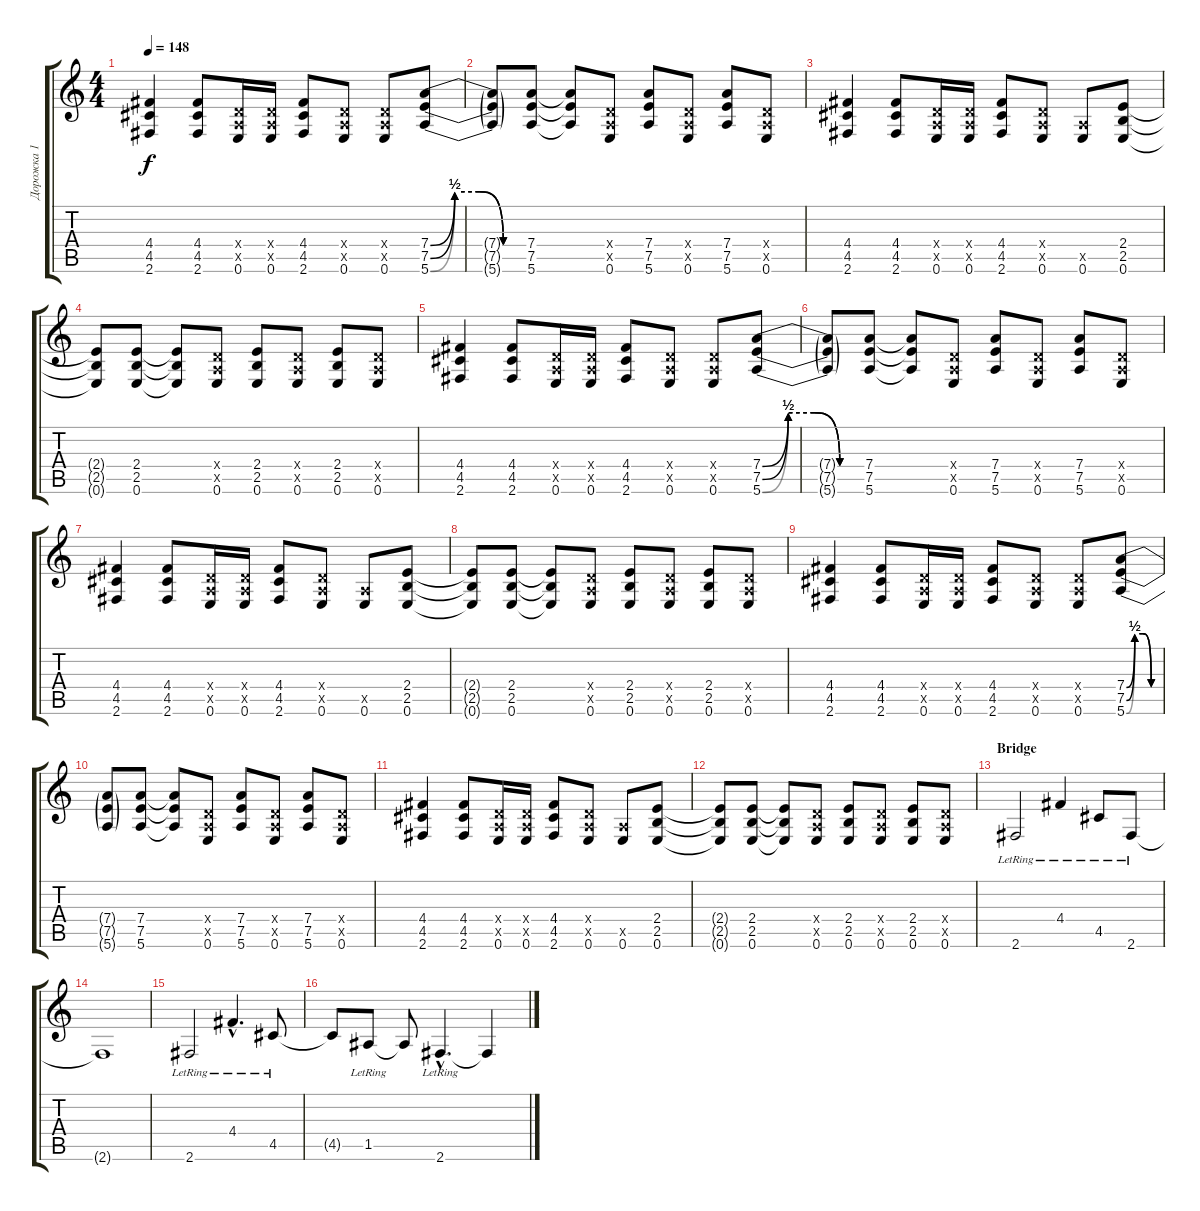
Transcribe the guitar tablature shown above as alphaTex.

\track ("Дорожка 1" "Дорожка 1") {instrument distortionguitar}
\staff {score tabs}
\tuning (E4 B3 G3 D3 A2 E2) {hide}
\ts (4 4)
\tempo 148
\clef g2
\ks c
(4.4 4.5 2.6).4{dy f volume 13 instrument distortionguitar} (4.4 4.5 2.6).8 (0.4{x} 0.5{x} 0.6).16 (0.4{x} 0.5{x} 0.6).16 (4.4 4.5 2.6).8 (0.4{x} 0.5{x} 0.6).8 (0.4{x} 0.5{x} 0.6).8 (7.4{be (custom 0 0 15 2 30 2 45 0 60 0)} 7.5{be (custom 0 0 15 2 30 2 45 0 60 0)} 5.6{be (custom 0 0 15 2 30 2 45 0 60 0)}).8 |
(7.4{t} 7.5{t} 5.6{t}).8 (7.4 7.5 5.6).8 (7.4{t} 7.5{t} 5.6{t}).8 (0.4{x} 0.5{x} 0.6).8 (7.4 7.5 5.6).8 (0.4{x} 0.5{x} 0.6).8 (7.4 7.5 5.6).8 (0.4{x} 0.5{x} 0.6).8 |
(4.4 4.5 2.6).4{volume 13 instrument distortionguitar} (4.4 4.5 2.6).8 (0.4{x} 0.5{x} 0.6).16 (0.4{x} 0.5{x} 0.6).16 (4.4 4.5 2.6).8 (0.4{x} 0.5{x} 0.6).8 (0.5{x} 0.6).8 (2.4 2.5 0.6).8 |
(2.4{t} 2.5{t} 0.6{t}).8 (2.4 2.5 0.6).8 (2.4{t} 2.5{t} 0.6{t}).8 (0.4{x} 0.5{x} 0.6).8 (2.4 2.5 0.6).8 (0.4{x} 0.5{x} 0.6).8 (2.4 2.5 0.6).8 (0.4{x} 0.5{x} 0.6).8 |
(4.4 4.5 2.6).4{volume 13 instrument distortionguitar} (4.4 4.5 2.6).8 (0.4{x} 0.5{x} 0.6).16 (0.4{x} 0.5{x} 0.6).16 (4.4 4.5 2.6).8 (0.4{x} 0.5{x} 0.6).8 (0.4{x} 0.5{x} 0.6).8 (7.4{be (custom 0 0 15 2 30 2 45 0 60 0)} 7.5{be (custom 0 0 15 2 30 2 45 0 60 0)} 5.6{be (custom 0 0 15 2 30 2 45 0 60 0)}).8 |
(7.4{t} 7.5{t} 5.6{t}).8 (7.4 7.5 5.6).8 (7.4{t} 7.5{t} 5.6{t}).8 (0.4{x} 0.5{x} 0.6).8 (7.4 7.5 5.6).8 (0.4{x} 0.5{x} 0.6).8 (7.4 7.5 5.6).8 (0.4{x} 0.5{x} 0.6).8 |
(4.4 4.5 2.6).4{volume 13 instrument distortionguitar} (4.4 4.5 2.6).8 (0.4{x} 0.5{x} 0.6).16 (0.4{x} 0.5{x} 0.6).16 (4.4 4.5 2.6).8 (0.4{x} 0.5{x} 0.6).8 (0.5{x} 0.6).8 (2.4 2.5 0.6).8 |
(2.4{t} 2.5{t} 0.6{t}).8 (2.4 2.5 0.6).8 (2.4{t} 2.5{t} 0.6{t}).8 (0.4{x} 0.5{x} 0.6).8 (2.4 2.5 0.6).8 (0.4{x} 0.5{x} 0.6).8 (2.4 2.5 0.6).8 (0.4{x} 0.5{x} 0.6).8 |
(4.4 4.5 2.6).4{volume 13 instrument distortionguitar} (4.4 4.5 2.6).8 (0.4{x} 0.5{x} 0.6).16 (0.4{x} 0.5{x} 0.6).16 (4.4 4.5 2.6).8 (0.4{x} 0.5{x} 0.6).8 (0.4{x} 0.5{x} 0.6).8 (7.4{be (custom 0 0 15 2 30 2 45 0 60 0)} 7.5{be (custom 0 0 15 2 30 2 45 0 60 0)} 5.6{be (custom 0 0 15 2 30 2 45 0 60 0)}).8 |
(7.4{t} 7.5{t} 5.6{t}).8 (7.4 7.5 5.6).8 (7.4{t} 7.5{t} 5.6{t}).8 (0.4{x} 0.5{x} 0.6).8 (7.4 7.5 5.6).8 (0.4{x} 0.5{x} 0.6).8 (7.4 7.5 5.6).8 (0.4{x} 0.5{x} 0.6).8 |
(4.4 4.5 2.6).4{volume 13 instrument distortionguitar} (4.4 4.5 2.6).8 (0.4{x} 0.5{x} 0.6).16 (0.4{x} 0.5{x} 0.6).16 (4.4 4.5 2.6).8 (0.4{x} 0.5{x} 0.6).8 (0.5{x} 0.6).8 (2.4 2.5 0.6).8 |
(2.4{t} 2.5{t} 0.6{t}).8 (2.4 2.5 0.6).8 (2.4{t} 2.5{t} 0.6{t}).8 (0.4{x} 0.5{x} 0.6).8 (2.4 2.5 0.6).8 (0.4{x} 0.5{x} 0.6).8 (2.4 2.5 0.6).8 (0.4{x} 0.5{x} 0.6).8 |
\section ("" "Bridge")
2.6{lr}.2{volume 13 instrument acousticguitarsteel} 4.4{lr}.4 4.5{lr}.8 2.6{lr}.8 |
2.6{t}.1 |
2.6{lr}.2 4.4{hac lr}.4{d} 4.5{lr}.8 |
4.5{t}.8 1.5{lr}.8 1.5{t}.8 2.6{hac lr}.4{d} 2.6{t}.4
